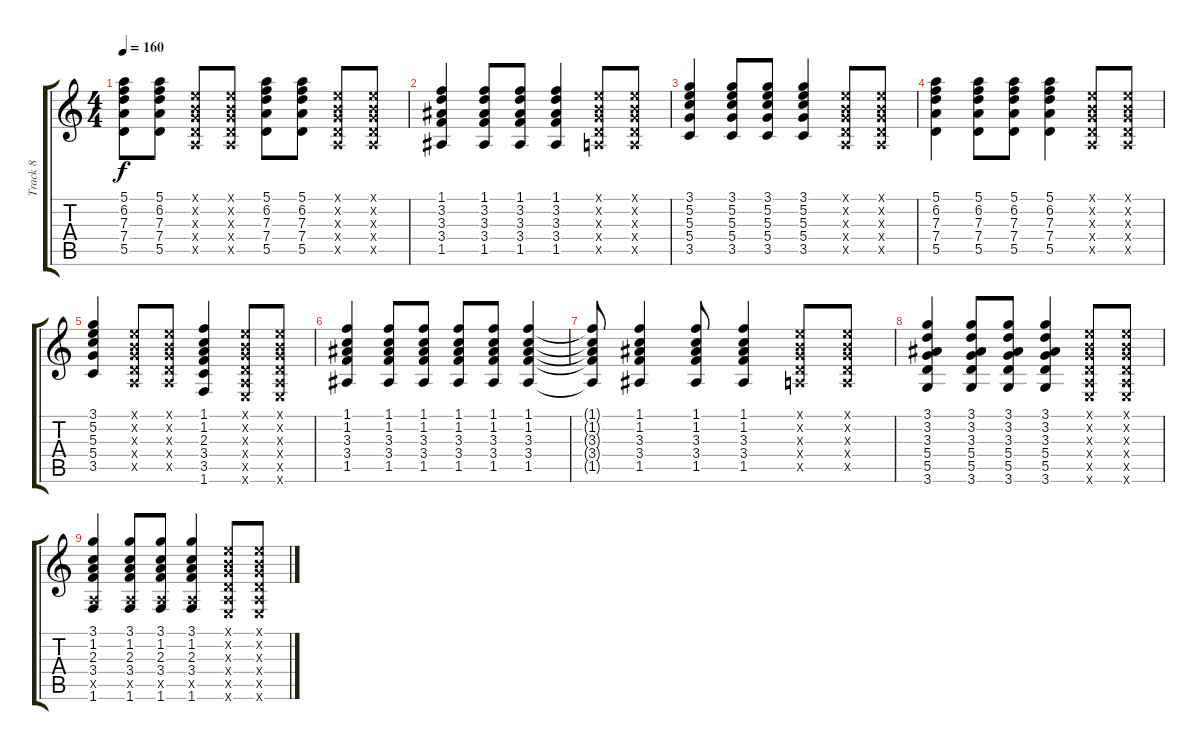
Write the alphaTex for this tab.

\track ("Track 8" "Track 8") {instrument acousticguitarsteel}
\staff {score tabs}
\tuning (E4 B3 G3 D3 A2 E2) {hide}
\ts (4 4)
\tempo 160
\clef g2
\ks c
(5.1 6.2 7.3 7.4 5.5).8{dy f} (5.1 6.2 7.3 7.4 5.5).8 (0.1{x} 0.2{x} 0.3{x} 0.4{x} 0.5{x}).8 (0.1{x} 0.2{x} 0.3{x} 0.4{x} 0.5{x}).8 (5.1 6.2 7.3 7.4 5.5).8 (5.1 6.2 7.3 7.4 5.5).8 (0.1{x} 0.2{x} 0.3{x} 0.4{x} 0.5{x}).8 (0.1{x} 0.2{x} 0.3{x} 0.4{x} 0.5{x}).8 |
(1.1 3.2 3.3 3.4 1.5).4 (1.1 3.2 3.3 3.4 1.5).8 (1.1 3.2 3.3 3.4 1.5).8 (1.1 3.2 3.3 3.4 1.5).4 (0.1{x} 0.2{x} 0.3{x} 0.4{x} 0.5{x}).8 (0.1{x} 0.2{x} 0.3{x} 0.4{x} 0.5{x}).8 |
(3.1 5.2 5.3 5.4 3.5).4 (3.1 5.2 5.3 5.4 3.5).8 (3.1 5.2 5.3 5.4 3.5).8 (3.1 5.2 5.3 5.4 3.5).4 (0.1{x} 0.2{x} 0.3{x} 0.4{x} 0.5{x}).8 (0.1{x} 0.2{x} 0.3{x} 0.4{x} 0.5{x}).8 |
(5.1 6.2 7.3 7.4 5.5).4 (5.1 6.2 7.3 7.4 5.5).8 (5.1 6.2 7.3 7.4 5.5).8 (5.1 6.2 7.3 7.4 5.5).4 (0.1{x} 0.2{x} 0.3{x} 0.4{x} 0.5{x}).8 (0.1{x} 0.2{x} 0.3{x} 0.4{x} 0.5{x}).8 |
(3.1 5.2 5.3 5.4 3.5).4 (0.1{x} 0.2{x} 0.3{x} 0.4{x} 0.5{x}).8 (0.1{x} 0.2{x} 0.3{x} 0.4{x} 0.5{x}).8 (1.1 1.2 2.3 3.4 3.5 1.6).4 (0.1{x} 0.2{x} 0.3{x} 0.4{x} 0.5{x} 0.6{x}).8 (0.1{x} 0.2{x} 0.3{x} 0.4{x} 0.5{x} 0.6{x}).8 |
(1.1 1.2 3.3 3.4 1.5).4 (1.1 1.2 3.3 3.4 1.5).8 (1.1 1.2 3.3 3.4 1.5).8 (1.1 1.2 3.3 3.4 1.5).8 (1.1 1.2 3.3 3.4 1.5).8 (1.1 1.2 3.3 3.4 1.5).4 |
(1.1{t} 1.2{t} 3.3{t} 3.4{t} 1.5{t}).8 (1.1 1.2 3.3 3.4 1.5).4 (1.1 1.2 3.3 3.4 1.5).8 (1.1 1.2 3.3 3.4 1.5).4 (0.1{x} 0.2{x} 0.3{x} 0.4{x} 0.5{x}).8 (0.1{x} 0.2{x} 0.3{x} 0.4{x} 0.5{x}).8 |
(3.1 3.2 3.3 5.4 5.5 3.6).4 (3.1 3.2 3.3 5.4 5.5 3.6).8 (3.1 3.2 3.3 5.4 5.5 3.6).8 (3.1 3.2 3.3 5.4 5.5 3.6).4 (0.1{x} 0.2{x} 0.3{x} 0.4{x} 0.5{x} 0.6{x}).8 (0.1{x} 0.2{x} 0.3{x} 0.4{x} 0.5{x} 0.6{x}).8 |
(3.1 1.2 2.3 3.4 0.5{x} 1.6).4 (3.1 1.2 2.3 3.4 0.5{x} 1.6).8 (3.1 1.2 2.3 3.4 0.5{x} 1.6).8 (3.1 1.2 2.3 3.4 0.5{x} 1.6).4 (0.1{x} 0.2{x} 0.3{x} 0.4{x} 0.5{x} 0.6{x}).8 (0.1{x} 0.2{x} 0.3{x} 0.4{x} 0.5{x} 0.6{x}).8
